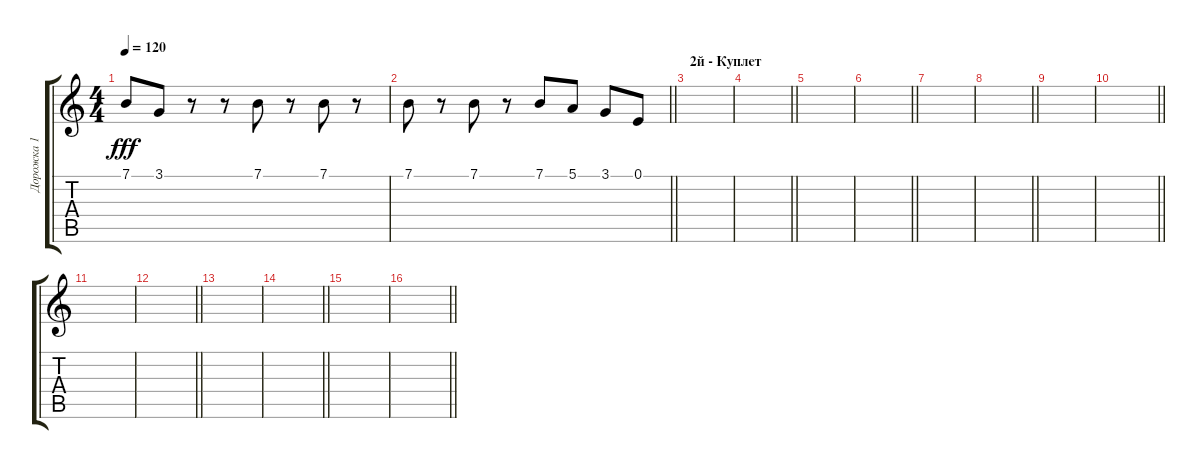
\track ("Дорожка 1" "Дорожка 1") {instrument synthbrass1}
\staff {score tabs}
\tuning (E4 B3 G3 D3 A2 E2) {hide}
\ts (4 4)
\tempo 120
\clef g2
\ks c
7.1.8{dy fff} 3.1.8 r.8 r.8 7.1.8 r.8 7.1.8 r.8 |
\barLineRight lightlight
7.1.8 r.8 7.1.8 r.8 7.1.8 5.1.8 3.1.8 0.1.8 |
\section ("" "2й - Куплет")
|
\barLineRight lightlight
|
|
\barLineRight lightlight
|
|
\barLineRight lightlight
|
|
\barLineRight lightlight
|
|
\barLineRight lightlight
|
|
\barLineRight lightlight
|
|
\barLineRight lightlight
